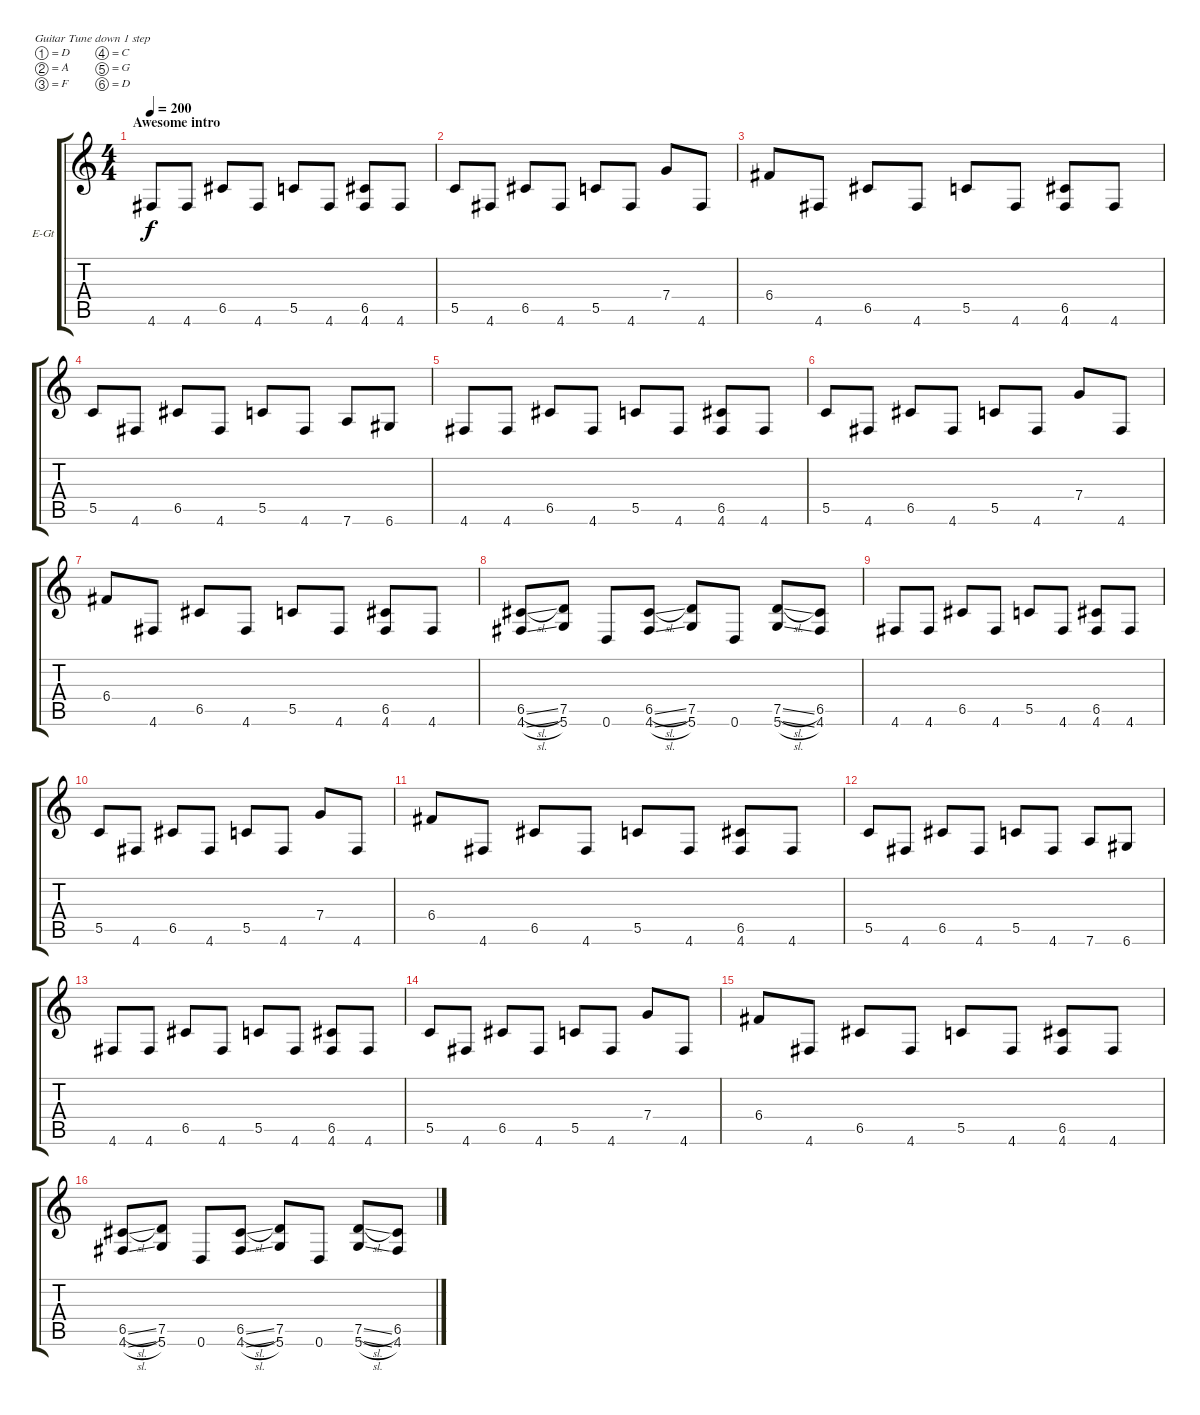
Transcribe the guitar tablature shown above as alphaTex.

\defaultSystemsLayout 4
\bracketExtendMode groupsimilarinstruments
\firstSystemTrackNameOrientation horizontal
\otherSystemsTrackNameOrientation horizontal
\track ("Bernd Kost I" "E-Gt") {instrument distortionguitar}
\staff {score tabs}
\tuning (D4 A3 F3 C3 G2 D2)
\ts (4 4)
\section ("" "Awesome intro")
\tempo 200
\clef g2
\ks c
4.6.8{dy f instrument distortionguitar} 4.6.8 6.5.8 4.6.8 5.5.8 4.6.8 (4.6 6.5).8 4.6.8 |
5.5.8 4.6.8 6.5.8 4.6.8 5.5.8 4.6.8 7.4.8 4.6.8 |
6.4.8 4.6.8 6.5.8 4.6.8 5.5.8 4.6.8 (4.6 6.5).8 4.6.8 |
5.5.8 4.6.8 6.5.8 4.6.8 5.5.8 4.6.8 7.6.8 6.6.8 |
4.6.8 4.6.8 6.5.8 4.6.8 5.5.8 4.6.8 (4.6 6.5).8 4.6.8 |
5.5.8 4.6.8 6.5.8 4.6.8 5.5.8 4.6.8 7.4.8 4.6.8 |
6.4.8 4.6.8 6.5.8 4.6.8 5.5.8 4.6.8 (4.6 6.5).8 4.6.8 |
(4.6{sl} 6.5{sl}).8 (5.6 7.5).8 0.6.8 (4.6{sl} 6.5{sl}).8 (5.6 7.5).8 0.6.8 (5.6{sl} 7.5{sl}).8 (6.5 4.6).8 |
4.6.8 4.6.8 6.5.8 4.6.8 5.5.8 4.6.8 (4.6 6.5).8 4.6.8 |
5.5.8 4.6.8 6.5.8 4.6.8 5.5.8 4.6.8 7.4.8 4.6.8 |
6.4.8 4.6.8 6.5.8 4.6.8 5.5.8 4.6.8 (4.6 6.5).8 4.6.8 |
5.5.8 4.6.8 6.5.8 4.6.8 5.5.8 4.6.8 7.6.8 6.6.8 |
4.6.8 4.6.8 6.5.8 4.6.8 5.5.8 4.6.8 (4.6 6.5).8 4.6.8 |
5.5.8 4.6.8 6.5.8 4.6.8 5.5.8 4.6.8 7.4.8 4.6.8 |
6.4.8 4.6.8 6.5.8 4.6.8 5.5.8 4.6.8 (4.6 6.5).8 4.6.8 |
(4.6{sl} 6.5{sl}).8 (5.6 7.5).8 0.6.8 (4.6{sl} 6.5{sl}).8 (5.6 7.5).8 0.6.8 (5.6{sl} 7.5{sl}).8 (6.5 4.6).8
